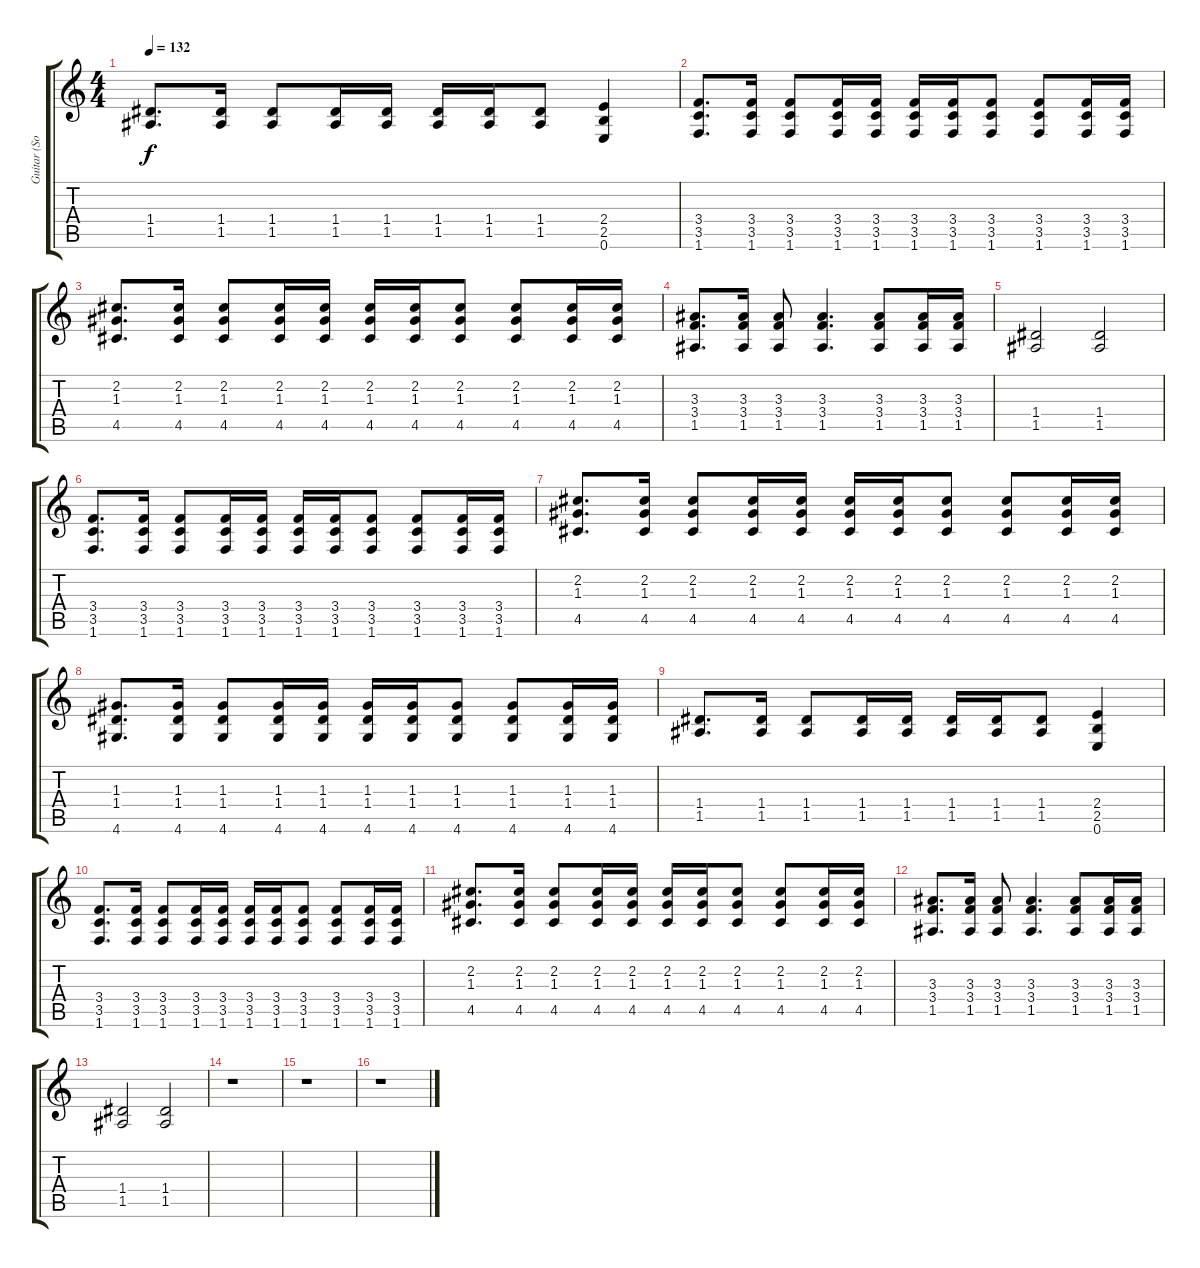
\track ("Guitar (Solo)" "Guitar (So") {instrument electricguitarclean}
\staff {score tabs}
\tuning (E4 B3 G3 D3 A2 E2) {hide}
\ts (4 4)
\tempo 132
\clef g2
\ks c
(1.4 1.5).8{d dy f} (1.4 1.5).16 (1.4 1.5).8 (1.4 1.5).16 (1.4 1.5).16 (1.4 1.5).16 (1.4 1.5).16 (1.4 1.5).8 (2.4 2.5 0.6).4 |
(3.4 3.5 1.6).8{d} (3.4 3.5 1.6).16 (3.4 3.5 1.6).8 (3.4 3.5 1.6).16 (3.4 3.5 1.6).16 (3.4 3.5 1.6).16 (3.4 3.5 1.6).16 (3.4 3.5 1.6).8 (3.4 3.5 1.6).8 (3.4 3.5 1.6).16 (3.4 3.5 1.6).16 |
(2.2 1.3 4.5).8{d} (2.2 1.3 4.5).16 (2.2 1.3 4.5).8 (2.2 1.3 4.5).16 (2.2 1.3 4.5).16 (2.2 1.3 4.5).16 (2.2 1.3 4.5).16 (2.2 1.3 4.5).8 (2.2 1.3 4.5).8 (2.2 1.3 4.5).16 (2.2 1.3 4.5).16 |
(3.3 3.4 1.5).8{d} (3.3 3.4 1.5).16 (3.3 3.4 1.5).8 (3.3 3.4 1.5).4{d} (3.3 3.4 1.5).8 (3.3 3.4 1.5).16 (3.3 3.4 1.5).16 |
(1.4 1.5).2 (1.4 1.5).2 |
(3.4 3.5 1.6).8{d volume 8} (3.4 3.5 1.6).16 (3.4 3.5 1.6).8 (3.4 3.5 1.6).16 (3.4 3.5 1.6).16 (3.4 3.5 1.6).16 (3.4 3.5 1.6).16 (3.4 3.5 1.6).8 (3.4 3.5 1.6).8 (3.4 3.5 1.6).16 (3.4 3.5 1.6).16 |
(2.2 1.3 4.5).8{d} (2.2 1.3 4.5).16 (2.2 1.3 4.5).8 (2.2 1.3 4.5).16 (2.2 1.3 4.5).16 (2.2 1.3 4.5).16 (2.2 1.3 4.5).16 (2.2 1.3 4.5).8 (2.2 1.3 4.5).8 (2.2 1.3 4.5).16 (2.2 1.3 4.5).16 |
(1.3 1.4 4.6).8{d} (1.3 1.4 4.6).16 (1.3 1.4 4.6).8 (1.3 1.4 4.6).16 (1.3 1.4 4.6).16 (1.3 1.4 4.6).16 (1.3 1.4 4.6).16 (1.3 1.4 4.6).8 (1.3 1.4 4.6).8 (1.3 1.4 4.6).16 (1.3 1.4 4.6).16 |
(1.4 1.5).8{d} (1.4 1.5).16 (1.4 1.5).8 (1.4 1.5).16 (1.4 1.5).16 (1.4 1.5).16 (1.4 1.5).16 (1.4 1.5).8 (2.4 2.5 0.6).4 |
(3.4 3.5 1.6).8{d} (3.4 3.5 1.6).16 (3.4 3.5 1.6).8 (3.4 3.5 1.6).16 (3.4 3.5 1.6).16 (3.4 3.5 1.6).16 (3.4 3.5 1.6).16 (3.4 3.5 1.6).8 (3.4 3.5 1.6).8 (3.4 3.5 1.6).16 (3.4 3.5 1.6).16 |
(2.2 1.3 4.5).8{d} (2.2 1.3 4.5).16 (2.2 1.3 4.5).8 (2.2 1.3 4.5).16 (2.2 1.3 4.5).16 (2.2 1.3 4.5).16 (2.2 1.3 4.5).16 (2.2 1.3 4.5).8 (2.2 1.3 4.5).8 (2.2 1.3 4.5).16 (2.2 1.3 4.5).16 |
(3.3 3.4 1.5).8{d} (3.3 3.4 1.5).16 (3.3 3.4 1.5).8 (3.3 3.4 1.5).4{d} (3.3 3.4 1.5).8 (3.3 3.4 1.5).16 (3.3 3.4 1.5).16 |
(1.4 1.5).2 (1.4 1.5).2 |
r.1 |
r.1 |
r.1
